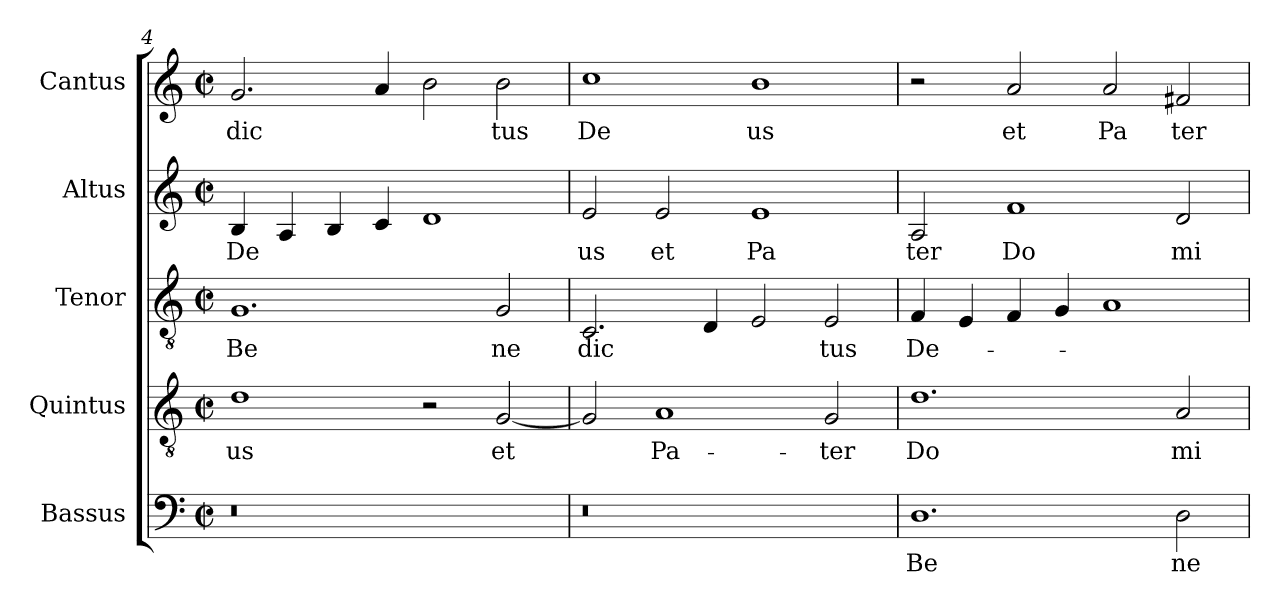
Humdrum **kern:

**kern	**text	**kern	**text	**kern	**text	**kern	**text	**kern	**text
*part5	*part5	*part4	*part4	*part3	*part3	*part2	*part2	*part1	*part1
*staff5	*staff5	*staff4	*staff4	*staff3	*staff3	*staff2	*staff2	*staff1	*staff1
*I"Bassus	*	*I"Quintus	*	*I"Tenor	*	*I"Altus	*	*I"Cantus	*
*clefF4	*	*clefGv2	*	*clefGv2	*	*clefG2	*	*clefG2	*
*M2/2	*	*M2/2	*	*M2/2	*	*M2/2	*	*M2/2	*
*met(c|)	*	*met(c|)	*	*met(c|)	*	*met(c|)	*	*met(c|)	*
=4	=4	=4	=4	=4	=4	=4	=4	=4	=4
!	!	!	!LO:LY:b:cj	!	!LO:LY:b:cj	!	!LO:LY:b	!	!LO:LY:b
0r	.	1d	-us	1.G	Be	4B/	De	2.g/	dic
.	.	.	.	.	.	4A/	.	.	.
.	.	.	.	.	.	4B/	.	.	.
.	.	.	.	.	.	4c/	.	4a/	.
.	.	2r	.	.	.	1d	.	2b\	.
!	!	!	!LO:LY:b:cj	!	!LO:LY:b:cj	!	!	!	!LO:LY:b:cj
.	.	[<2G/	et	2G/	ne	.	.	2b\	tus
=5	=5	=5	=5	=5	=5	=5	=5	=5	=5
!	!	!	!	!	!LO:LY:b	!	!LO:LY:b:cj	!	!LO:LY:b:cj
0r	.	2G/]	.	2.C/	dic	2e/	us	1cc	De
!	!	!	!LO:LY:b:cj	!	!	!	!LO:LY:b:cj	!	!
.	.	1A	Pa-	.	.	2e/	et	.	.
.	.	.	.	4D/	.	.	.	.	.
!	!	!	!	!	!	!	!LO:LY:b:cj	!	!LO:LY:b:cj
.	.	.	.	2E/	.	1e	Pa	1b	us
!	!	!	!LO:LY:b:cj	!	!LO:LY:b:cj	!	!	!	!
.	.	2G/	-ter	2E/	tus	.	.	.	.
!!LO:LB:g=z
=6	=6	=6	=6	=6	=6	=6	=6	=6	=6
!	!LO:LY:b:cj	!	!LO:LY:b:cj	!	!LO:LY:b	!	!LO:LY:b:cj	!	!
1.D	Be	1.d	Do	4F/	De-	2A/	ter	2r	.
.	.	.	.	4E/	.	.	.	.	.
!	!	!	!	!	!	!	!LO:LY:b:cj	!	!LO:LY:b:cj
.	.	.	.	4F/	.	1f	Do	2a/	et
.	.	.	.	4G/	.	.	.	.	.
!	!	!	!	!	!	!	!	!	!LO:LY:b:cj
.	.	.	.	1A	.	.	.	2a/	Pa
!	!LO:LY:b:cj	!	!LO:LY:b:cj	!	!	!	!LO:LY:b:cj	!	!LO:LY:b:cj
2D\	ne	2A/	mi	.	.	2d/	mi	2f#X/	ter
=	=	=	=	=	=	=	=	=	=
*-	*-	*-	*-	*-	*-	*-	*-	*-	*-
